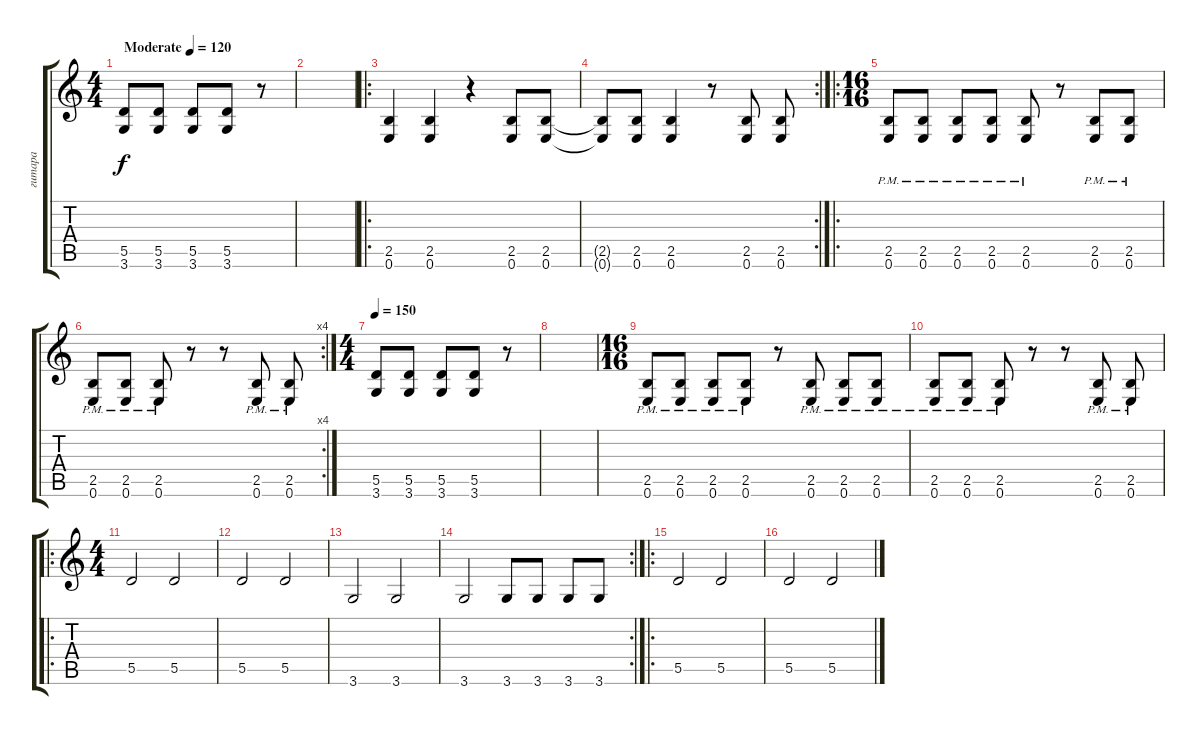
\track ("гитара" "гитара") {instrument distortionguitar}
\staff {score tabs}
\tuning (E4 B3 G3 D3 A2 E2) {hide}
\ts (4 4)
\tempo (120 "Moderate")
\tempo 150
\tempo (120 "Moderate")
\clef g2
\ks c
(5.5 3.6).8{dy f instrument distortionguitar} (5.5 3.6).8 (5.5 3.6).8 (5.5 3.6).8 r.8 |
|
\ro
(2.5 0.6).4 (2.5 0.6).4 r.4 (2.5 0.6).8 (2.5 0.6).8 |
\rc 2
(2.5{t} 0.6{t}).8 (2.5 0.6).8 (2.5 0.6).4 r.8 (2.5 0.6).8 (2.5 0.6).8 |
\ro
\ts (16 16)
(2.5{pm} 0.6{pm}).8 (2.5{pm} 0.6{pm}).8 (2.5{pm} 0.6{pm}).8 (2.5{pm} 0.6{pm}).8 (2.5{pm} 0.6{pm}).8 r.8 (2.5{pm} 0.6{pm}).8 (2.5{pm} 0.6{pm}).8 |
\rc 4
(2.5{pm} 0.6{pm}).8 (2.5{pm} 0.6{pm}).8 (2.5{pm} 0.6{pm}).8 r.8 r.8 (2.5{pm} 0.6{pm}).8 (2.5{pm} 0.6{pm}).8 |
\ts (4 4)
\tempo 150
(5.5 3.6).8 (5.5 3.6).8 (5.5 3.6).8 (5.5 3.6).8 r.8 |
|
\ts (16 16)
(2.5{pm} 0.6{pm}).8 (2.5{pm} 0.6{pm}).8 (2.5{pm} 0.6{pm}).8 (2.5{pm} 0.6{pm}).8 r.8 (2.5{pm} 0.6{pm}).8 (2.5{pm} 0.6{pm}).8 (2.5{pm} 0.6{pm}).8 |
(2.5{pm} 0.6{pm}).8 (2.5{pm} 0.6{pm}).8 (2.5{pm} 0.6{pm}).8 r.8 r.8 (2.5{pm} 0.6{pm}).8 (2.5{pm} 0.6{pm}).8 |
\ro
\ts (4 4)
5.5.2{instrument acousticguitarnylon} 5.5.2 |
5.5.2{instrument acousticguitarnylon} 5.5.2 |
3.6.2 3.6.2 |
\rc 2
3.6.2 3.6.8 3.6.8 3.6.8 3.6.8 |
\ro
5.5.2{instrument acousticguitarnylon} 5.5.2 |
5.5.2{instrument acousticguitarnylon} 5.5.2
